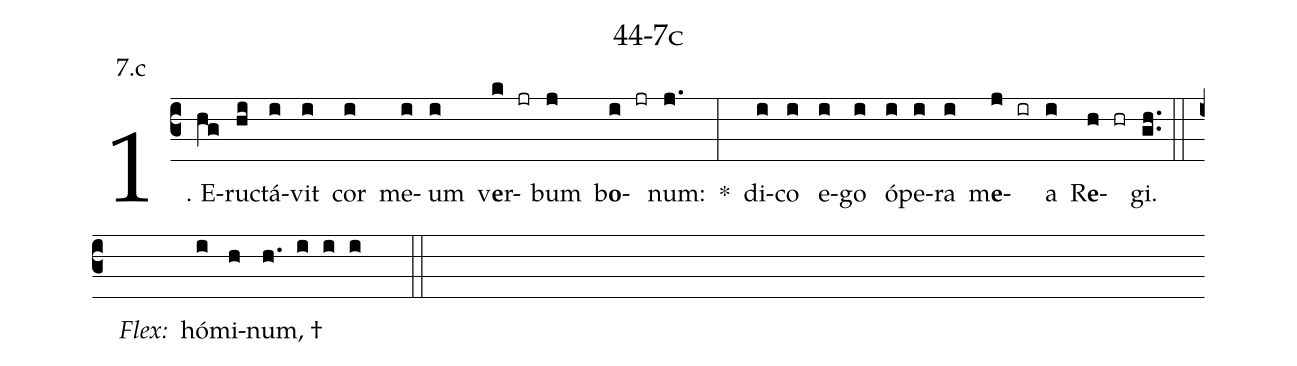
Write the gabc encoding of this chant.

name: 44-7c;
annotation: 7.c;
%%
(c3)1. E(hg)ruc(hi)tá(i)vit(i) cor(i) me(i)um(i) v<b>e</b>r(k jr)bum(j) b<b>o</b>(i jr)num:(j.) *(:) di(i)co(i) e(i)go(i) ó(i)pe(i)ra(i) m<b>e</b>(j ir)a(i) R<b>e</b>(h hr)gi.(gh..) (::)
<i>Flex:</i>()  hó(i)mi(h)num, †(h. i i i  ::)
